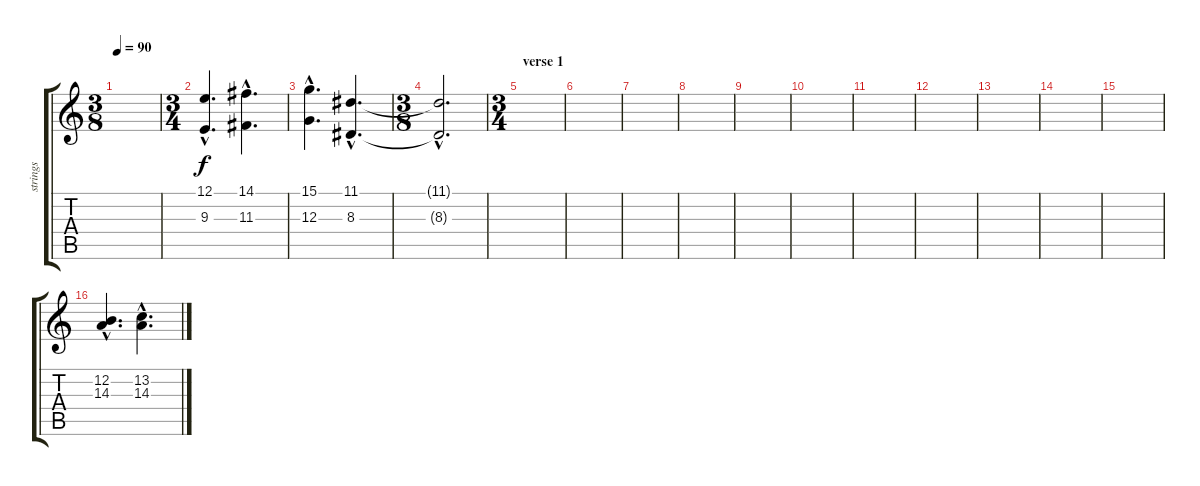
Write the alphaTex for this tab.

\track ("strings" "strings") {instrument stringensemble1}
\staff {score tabs}
\tuning (E4 B3 G3 D3 A2 E2) {hide}
\ts (3 8)
\tempo 90
\clef g2
\ks c
|
\ts (3 4)
(12.1{hac} 9.3{hac}).4{d} (14.1{hac} 11.3{hac}).4{d} |
(15.1{hac} 12.3{hac}).4{d} (11.1{hac} 8.3{hac}).4{d} |
\ts (3 8)
(11.1{hac t} 8.3{hac t}).2{d} |
\ts (3 4)
\section ("" "verse 1")
|
|
|
|
|
|
|
|
|
|
|
(12.2{hac} 14.3{hac}).4{d} (13.2{hac} 14.3{hac}).4{d}
